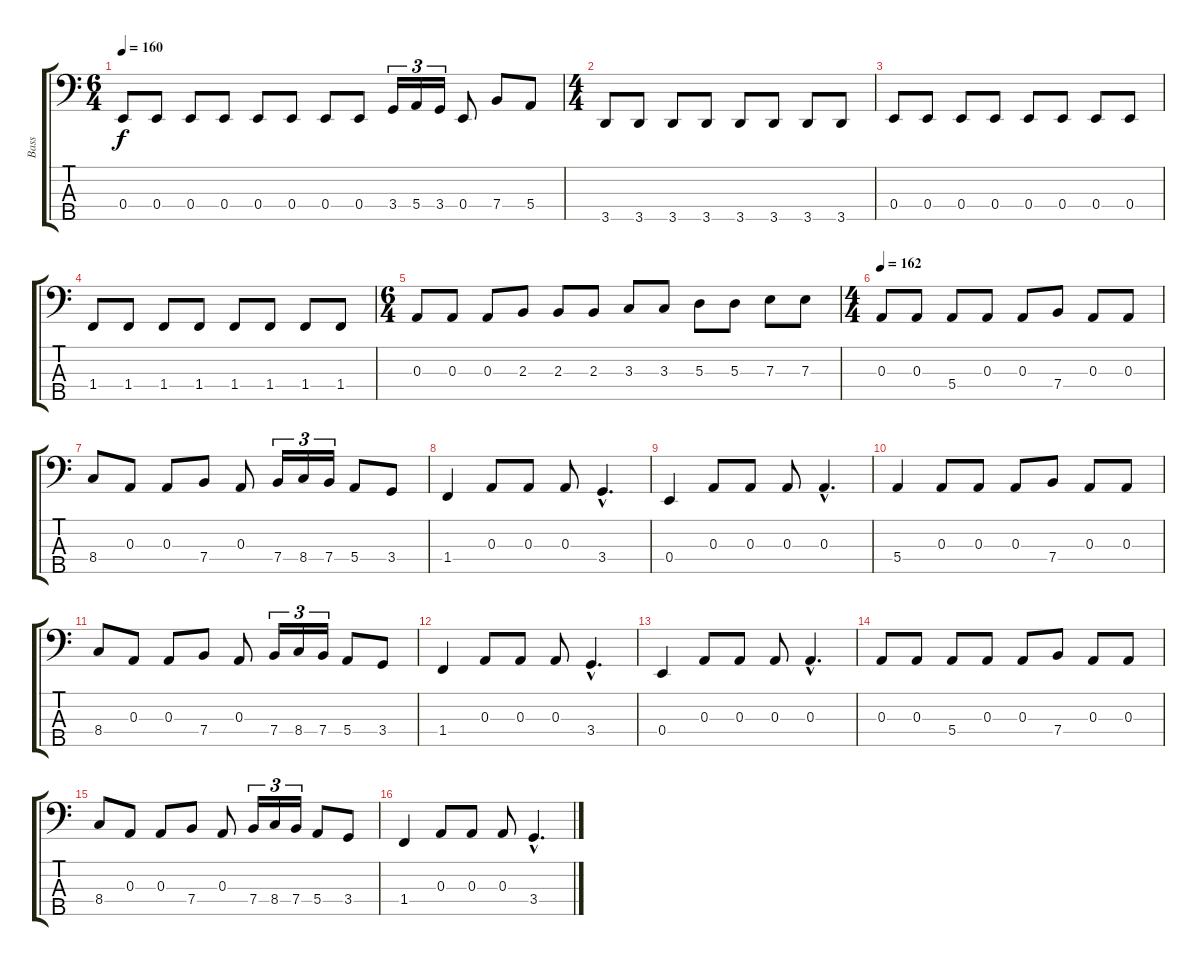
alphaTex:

\track ("Bass" "Bass") {instrument electricbassfinger}
\staff {score tabs}
\tuning (G2 D2 A1 E1 B0) {hide}
\ts (6 4)
\tempo 160
\clef f4
\ks c
0.4.8{dy f} 0.4.8 0.4.8 0.4.8 0.4.8 0.4.8 0.4.8 0.4.8 3.4.16{tu (3 2)} 5.4.16{tu (3 2)} 3.4.16{tu (3 2)} 0.4.8 7.4.8 5.4.8 |
\ts (4 4)
3.5.8 3.5.8 3.5.8 3.5.8 3.5.8 3.5.8 3.5.8 3.5.8 |
0.4.8 0.4.8 0.4.8 0.4.8 0.4.8 0.4.8 0.4.8 0.4.8 |
1.4.8 1.4.8 1.4.8 1.4.8 1.4.8 1.4.8 1.4.8 1.4.8 |
\ts (6 4)
0.3.8 0.3.8 0.3.8 2.3.8 2.3.8 2.3.8 3.3.8 3.3.8 5.3.8 5.3.8 7.3.8 7.3.8 |
\ts (4 4)
\tempo 162
0.3.8 0.3.8 5.4.8 0.3.8 0.3.8 7.4.8 0.3.8 0.3.8 |
8.4.8 0.3.8 0.3.8 7.4.8 0.3.8 7.4.16{tu (3 2)} 8.4.16{tu (3 2)} 7.4.16{tu (3 2)} 5.4.8 3.4.8 |
1.4.4 0.3.8 0.3.8 0.3.8 3.4{hac}.4{d} |
0.4.4 0.3.8 0.3.8 0.3.8 0.3{hac}.4{d} |
5.4.4 0.3.8 0.3.8 0.3.8 7.4.8 0.3.8 0.3.8 |
8.4.8 0.3.8 0.3.8 7.4.8 0.3.8 7.4.16{tu (3 2)} 8.4.16{tu (3 2)} 7.4.16{tu (3 2)} 5.4.8 3.4.8 |
1.4.4 0.3.8 0.3.8 0.3.8 3.4{hac}.4{d} |
0.4.4 0.3.8 0.3.8 0.3.8 0.3{hac}.4{d} |
0.3.8 0.3.8 5.4.8 0.3.8 0.3.8 7.4.8 0.3.8 0.3.8 |
8.4.8 0.3.8 0.3.8 7.4.8 0.3.8 7.4.16{tu (3 2)} 8.4.16{tu (3 2)} 7.4.16{tu (3 2)} 5.4.8 3.4.8 |
1.4.4 0.3.8 0.3.8 0.3.8 3.4{hac}.4{d}
